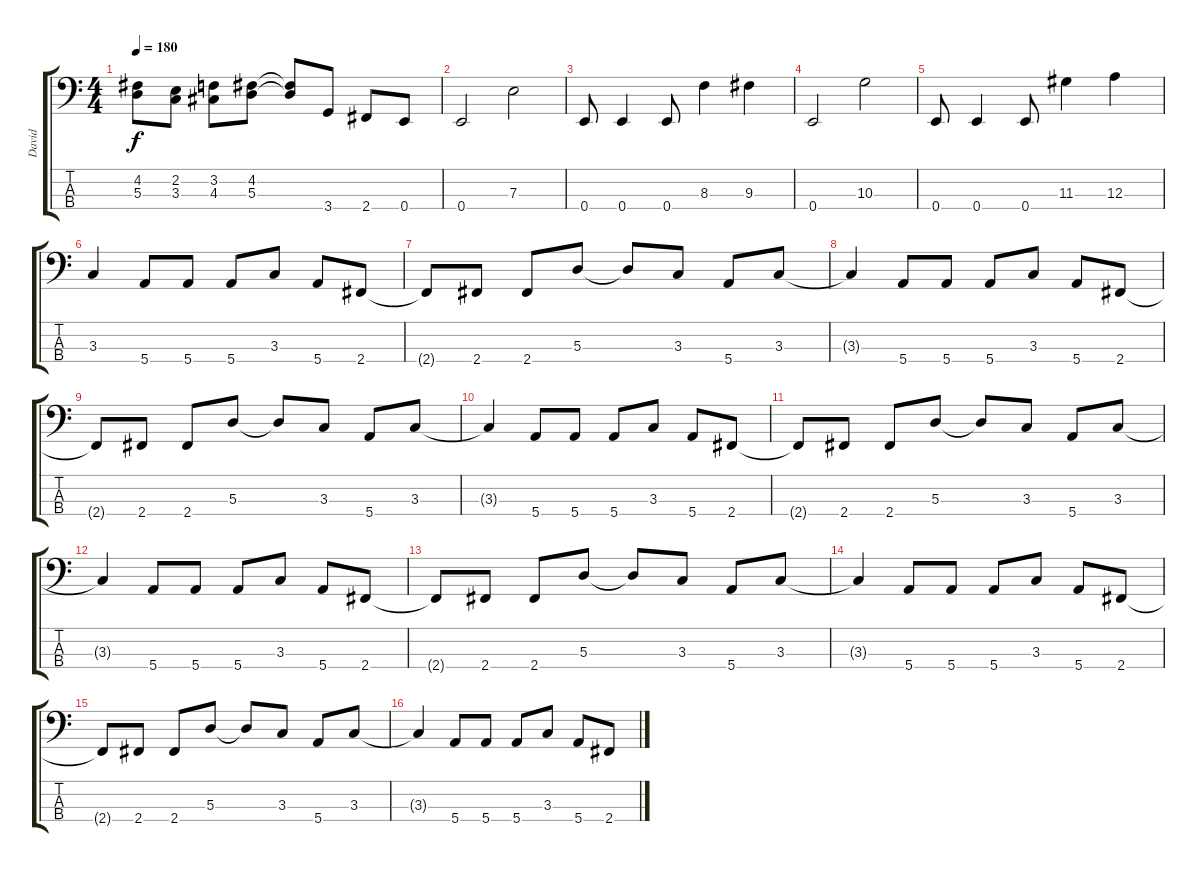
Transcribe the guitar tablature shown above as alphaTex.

\track ("David" "David") {instrument slapbass2}
\staff {score tabs}
\tuning (G2 D2 A1 E1) {hide}
\ts (4 4)
\tempo 180
\clef f4
\ks c
(4.2{t} 5.3{t}).8{dy f} (2.2 3.3).8 (3.2 4.3).8 (4.2 5.3).8 (4.2{t} 5.3{t}).8 3.4.8 2.4.8 0.4.8 |
0.4.2 7.3.2 |
0.4.8 0.4.4 0.4.8 8.3.4 9.3.4 |
0.4.2 10.3.2 |
0.4.8 0.4.4 0.4.8 11.3.4 12.3.4 |
3.3.4 5.4.8 5.4.8 5.4.8 3.3.8 5.4.8 2.4.8 |
2.4{t}.8 2.4.8 2.4.8 5.3.8 5.3{t}.8 3.3.8 5.4.8 3.3.8 |
3.3{t}.4 5.4.8 5.4.8 5.4.8 3.3.8 5.4.8 2.4.8 |
2.4{t}.8 2.4.8 2.4.8 5.3.8 5.3{t}.8 3.3.8 5.4.8 3.3.8 |
3.3{t}.4 5.4.8 5.4.8 5.4.8 3.3.8 5.4.8 2.4.8 |
2.4{t}.8 2.4.8 2.4.8 5.3.8 5.3{t}.8 3.3.8 5.4.8 3.3.8 |
3.3{t}.4 5.4.8 5.4.8 5.4.8 3.3.8 5.4.8 2.4.8 |
2.4{t}.8 2.4.8 2.4.8 5.3.8 5.3{t}.8 3.3.8 5.4.8 3.3.8 |
3.3{t}.4 5.4.8 5.4.8 5.4.8 3.3.8 5.4.8 2.4.8 |
2.4{t}.8 2.4.8 2.4.8 5.3.8 5.3{t}.8 3.3.8 5.4.8 3.3.8 |
3.3{t}.4 5.4.8 5.4.8 5.4.8 3.3.8 5.4.8 2.4.8
